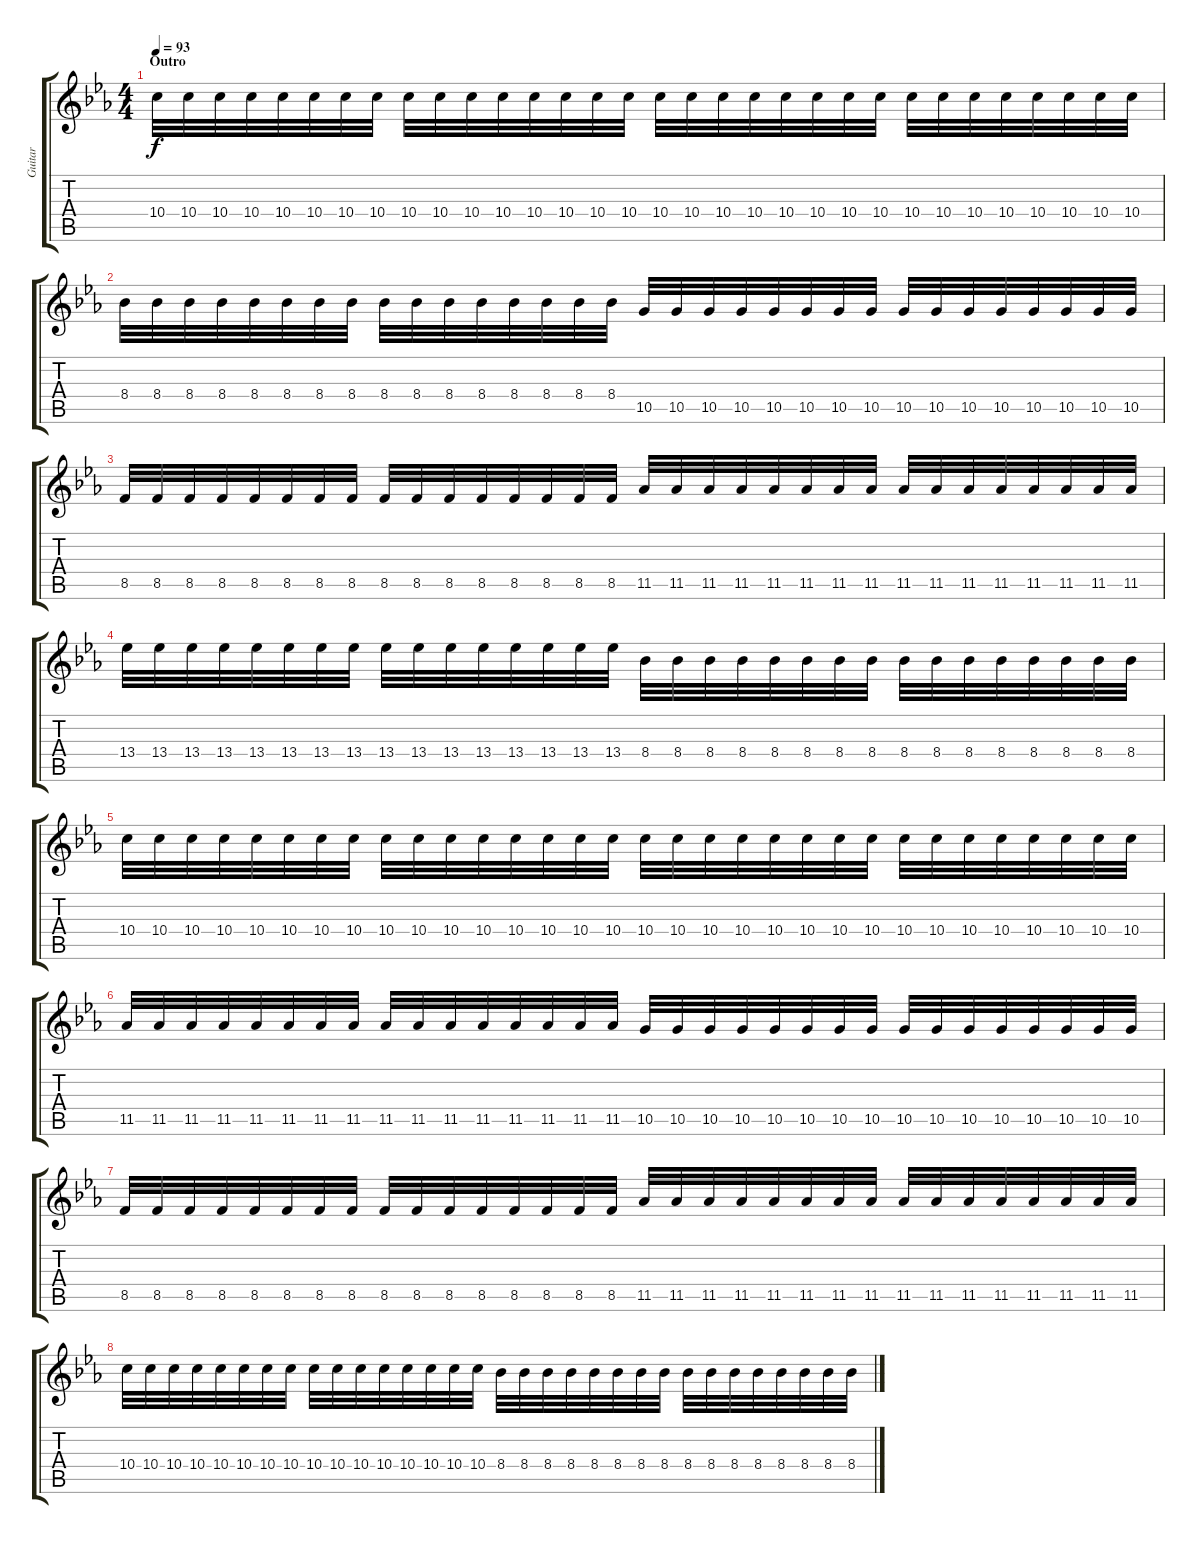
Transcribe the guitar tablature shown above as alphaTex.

\track ("Guitar" "Guitar") {instrument overdrivenguitar}
\staff {score tabs}
\tuning (E4 B3 G3 D3 A2 E2) {hide}
\ts (4 4)
\section ("" "Outro")
\tempo 93
\clef g2
\ks eb
10.4.32{dy f} 10.4.32 10.4.32 10.4.32 10.4.32 10.4.32 10.4.32 10.4.32 10.4.32 10.4.32 10.4.32 10.4.32 10.4.32 10.4.32 10.4.32 10.4.32 10.4.32 10.4.32 10.4.32 10.4.32 10.4.32 10.4.32 10.4.32 10.4.32 10.4.32 10.4.32 10.4.32 10.4.32 10.4.32 10.4.32 10.4.32 10.4.32 |
8.4.32 8.4.32 8.4.32 8.4.32 8.4.32 8.4.32 8.4.32 8.4.32 8.4.32 8.4.32 8.4.32 8.4.32 8.4.32 8.4.32 8.4.32 8.4.32 10.5.32 10.5.32 10.5.32 10.5.32 10.5.32 10.5.32 10.5.32 10.5.32 10.5.32 10.5.32 10.5.32 10.5.32 10.5.32 10.5.32 10.5.32 10.5.32 |
8.5.32 8.5.32 8.5.32 8.5.32 8.5.32 8.5.32 8.5.32 8.5.32 8.5.32 8.5.32 8.5.32 8.5.32 8.5.32 8.5.32 8.5.32 8.5.32 11.5.32 11.5.32 11.5.32 11.5.32 11.5.32 11.5.32 11.5.32 11.5.32 11.5.32 11.5.32 11.5.32 11.5.32 11.5.32 11.5.32 11.5.32 11.5.32 |
13.4.32 13.4.32 13.4.32 13.4.32 13.4.32 13.4.32 13.4.32 13.4.32 13.4.32 13.4.32 13.4.32 13.4.32 13.4.32 13.4.32 13.4.32 13.4.32 8.4.32 8.4.32 8.4.32 8.4.32 8.4.32 8.4.32 8.4.32 8.4.32 8.4.32 8.4.32 8.4.32 8.4.32 8.4.32 8.4.32 8.4.32 8.4.32 |
10.4.32 10.4.32 10.4.32 10.4.32 10.4.32 10.4.32 10.4.32 10.4.32 10.4.32 10.4.32 10.4.32 10.4.32 10.4.32 10.4.32 10.4.32 10.4.32 10.4.32 10.4.32 10.4.32 10.4.32 10.4.32 10.4.32 10.4.32 10.4.32 10.4.32 10.4.32 10.4.32 10.4.32 10.4.32 10.4.32 10.4.32 10.4.32 |
11.5.32 11.5.32 11.5.32 11.5.32 11.5.32 11.5.32 11.5.32 11.5.32 11.5.32 11.5.32 11.5.32 11.5.32 11.5.32 11.5.32 11.5.32 11.5.32 10.5.32 10.5.32 10.5.32 10.5.32 10.5.32 10.5.32 10.5.32 10.5.32 10.5.32 10.5.32 10.5.32 10.5.32 10.5.32 10.5.32 10.5.32 10.5.32 |
8.5.32 8.5.32 8.5.32 8.5.32 8.5.32 8.5.32 8.5.32 8.5.32 8.5.32 8.5.32 8.5.32 8.5.32 8.5.32 8.5.32 8.5.32 8.5.32 11.5.32 11.5.32 11.5.32 11.5.32 11.5.32 11.5.32 11.5.32 11.5.32 11.5.32 11.5.32 11.5.32 11.5.32 11.5.32 11.5.32 11.5.32 11.5.32 |
10.4.32 10.4.32 10.4.32 10.4.32 10.4.32 10.4.32 10.4.32 10.4.32 10.4.32 10.4.32 10.4.32 10.4.32 10.4.32 10.4.32 10.4.32 10.4.32 8.4.32 8.4.32 8.4.32 8.4.32 8.4.32 8.4.32 8.4.32 8.4.32 8.4.32 8.4.32 8.4.32 8.4.32 8.4.32 8.4.32 8.4.32 8.4.32
